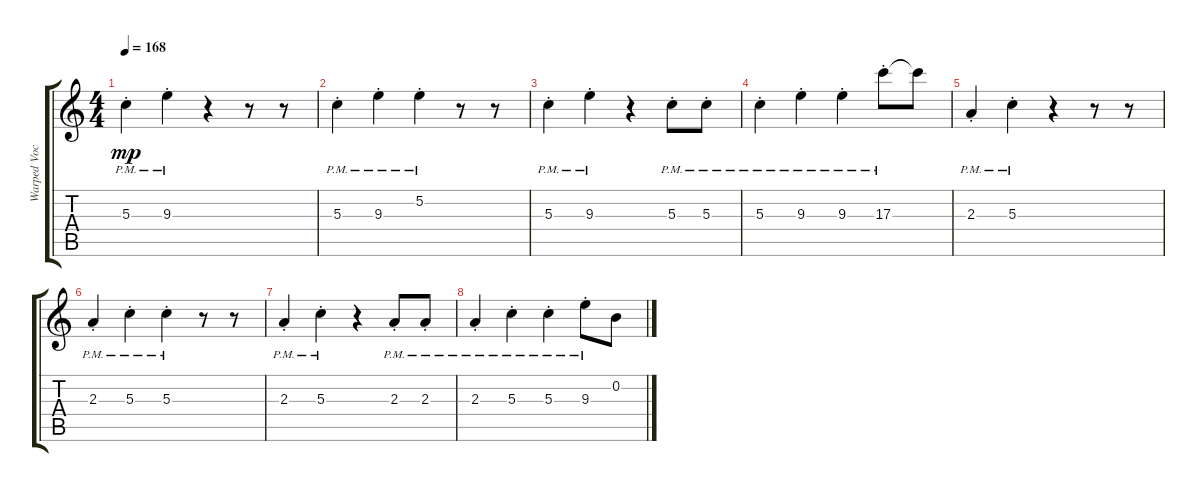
\track ("Warped Vocals" "Warped Voc") {instrument oboe}
\staff {score tabs}
\tuning (E5 B4 G4 D4 A3 E3) {hide}
\ts (4 4)
\tempo 168
\clef g2
\ks c
5.3{pm st}.4{dy mp} 9.3{pm st}.4 r.4 r.8 r.8 |
5.3{pm st}.4 9.3{pm st}.4 5.2{pm st}.4 r.8 r.8 |
5.3{pm st}.4 9.3{pm st}.4 r.4 5.3{pm st}.8 5.3{pm st}.8 |
5.3{pm st}.4 9.3{pm st}.4 9.3{pm st}.4 17.3{pm st}.8 17.3{t}.8 |
2.3{pm st}.4 5.3{pm st}.4 r.4 r.8 r.8 |
2.3{pm st}.4 5.3{pm st}.4 5.3{pm st}.4 r.8 r.8 |
2.3{pm st}.4 5.3{pm st}.4 r.4 2.3{pm st}.8 2.3{pm st}.8 |
2.3{pm st}.4 5.3{pm st}.4 5.3{pm st}.4 9.3{pm st}.8 0.2.8
